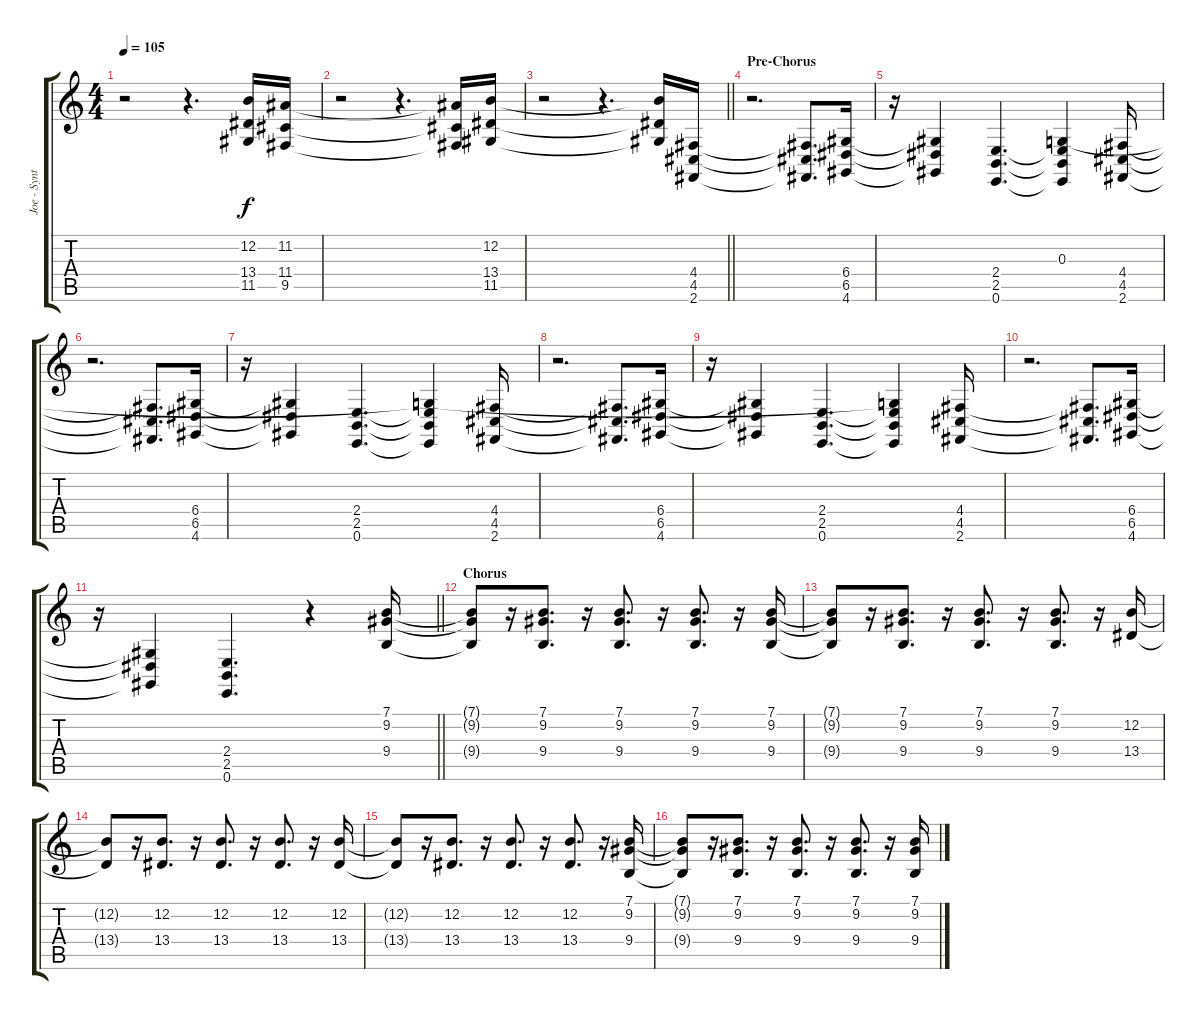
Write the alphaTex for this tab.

\track ("Joe - Synth" "Joe - Synt") {instrument lead1square}
\staff {score tabs}
\tuning (E4 B3 G3 D3 A2 E2) {hide}
\ts (4 4)
\tempo 105
\clef g2
\ks c
r.2{dy f} r.4{d} (12.2{t} 13.4{t} 11.5{t}).16 (11.2 11.4 9.5).16 |
r.2 r.4{d} (11.2{t} 11.4{t} 9.5{t}).16 (12.2 13.4 11.5).16 |
\barLineRight lightlight
r.2 r.4{d} (12.2{t} 13.4{t} 11.5{t}).16 (4.4 4.5 2.6).16{volume 13 instrument choiraahs} |
\section ("" "Pre-Chorus")
r.2{d} (4.4{t} 4.5{t} 2.6{t}).8{d} (6.4 6.5 4.6).16 |
r.16 (6.4{t} 6.5{t} 4.6{t}).4 (2.4 2.5 0.6).4{d} (0.3 2.4{t} 2.5{t} 0.6{t}).4 (4.4 4.5 2.6).16 |
r.2{d} (4.4{t} 4.5{t} 2.6{t}).8{d} (6.4 6.5 4.6).16 |
r.16 (6.4{t} 6.5{t} 4.6{t}).4 (2.4 2.5 0.6).4{d} (0.3{t} 2.4{t} 2.5{t} 0.6{t}).4 (4.4 4.5 2.6).16 |
r.2{d} (4.4{t} 4.5{t} 2.6{t}).8{d} (6.4 6.5 4.6).16 |
r.16 (6.4{t} 6.5{t} 4.6{t}).4 (2.4 2.5 0.6).4{d} (0.3{t} 2.4{t} 2.5{t} 0.6{t}).4 (4.4 4.5 2.6).16 |
r.2{d} (4.4{t} 4.5{t} 2.6{t}).8{d} (6.4 6.5 4.6).16 |
\barLineRight lightlight
r.16 (6.4{t} 6.5{t} 4.6{t}).4 (2.4 2.5 0.6).4{d} r.4 (7.1 9.2 9.4).16{volume 12 balance 2 instrument lead1square} |
\section ("" "Chorus")
(7.1{t} 9.2{t} 9.4{t}).8 r.16 (7.1 9.2 9.4).8{d} r.16 (7.1 9.2 9.4).8{d} r.16 (7.1 9.2 9.4).8{d} r.16 (7.1 9.2 9.4).16 |
(7.1{t} 9.2{t} 9.4{t}).8 r.16 (7.1 9.2 9.4).8{d} r.16 (7.1 9.2 9.4).8{d} r.16 (7.1 9.2 9.4).8{d} r.16 (12.2 13.4).16 |
(12.2{t} 13.4{t}).8 r.16 (12.2 13.4).8{d} r.16 (12.2 13.4).8{d} r.16 (12.2 13.4).8{d} r.16 (12.2 13.4).16 |
(12.2{t} 13.4{t}).8 r.16 (12.2 13.4).8{d} r.16 (12.2 13.4).8{d} r.16 (12.2 13.4).8{d} r.16 (7.1 9.2 9.4).16 |
(7.1{t} 9.2{t} 9.4{t}).8 r.16 (7.1 9.2 9.4).8{d} r.16 (7.1 9.2 9.4).8{d} r.16 (7.1 9.2 9.4).8{d} r.16 (7.1 9.2 9.4).16
